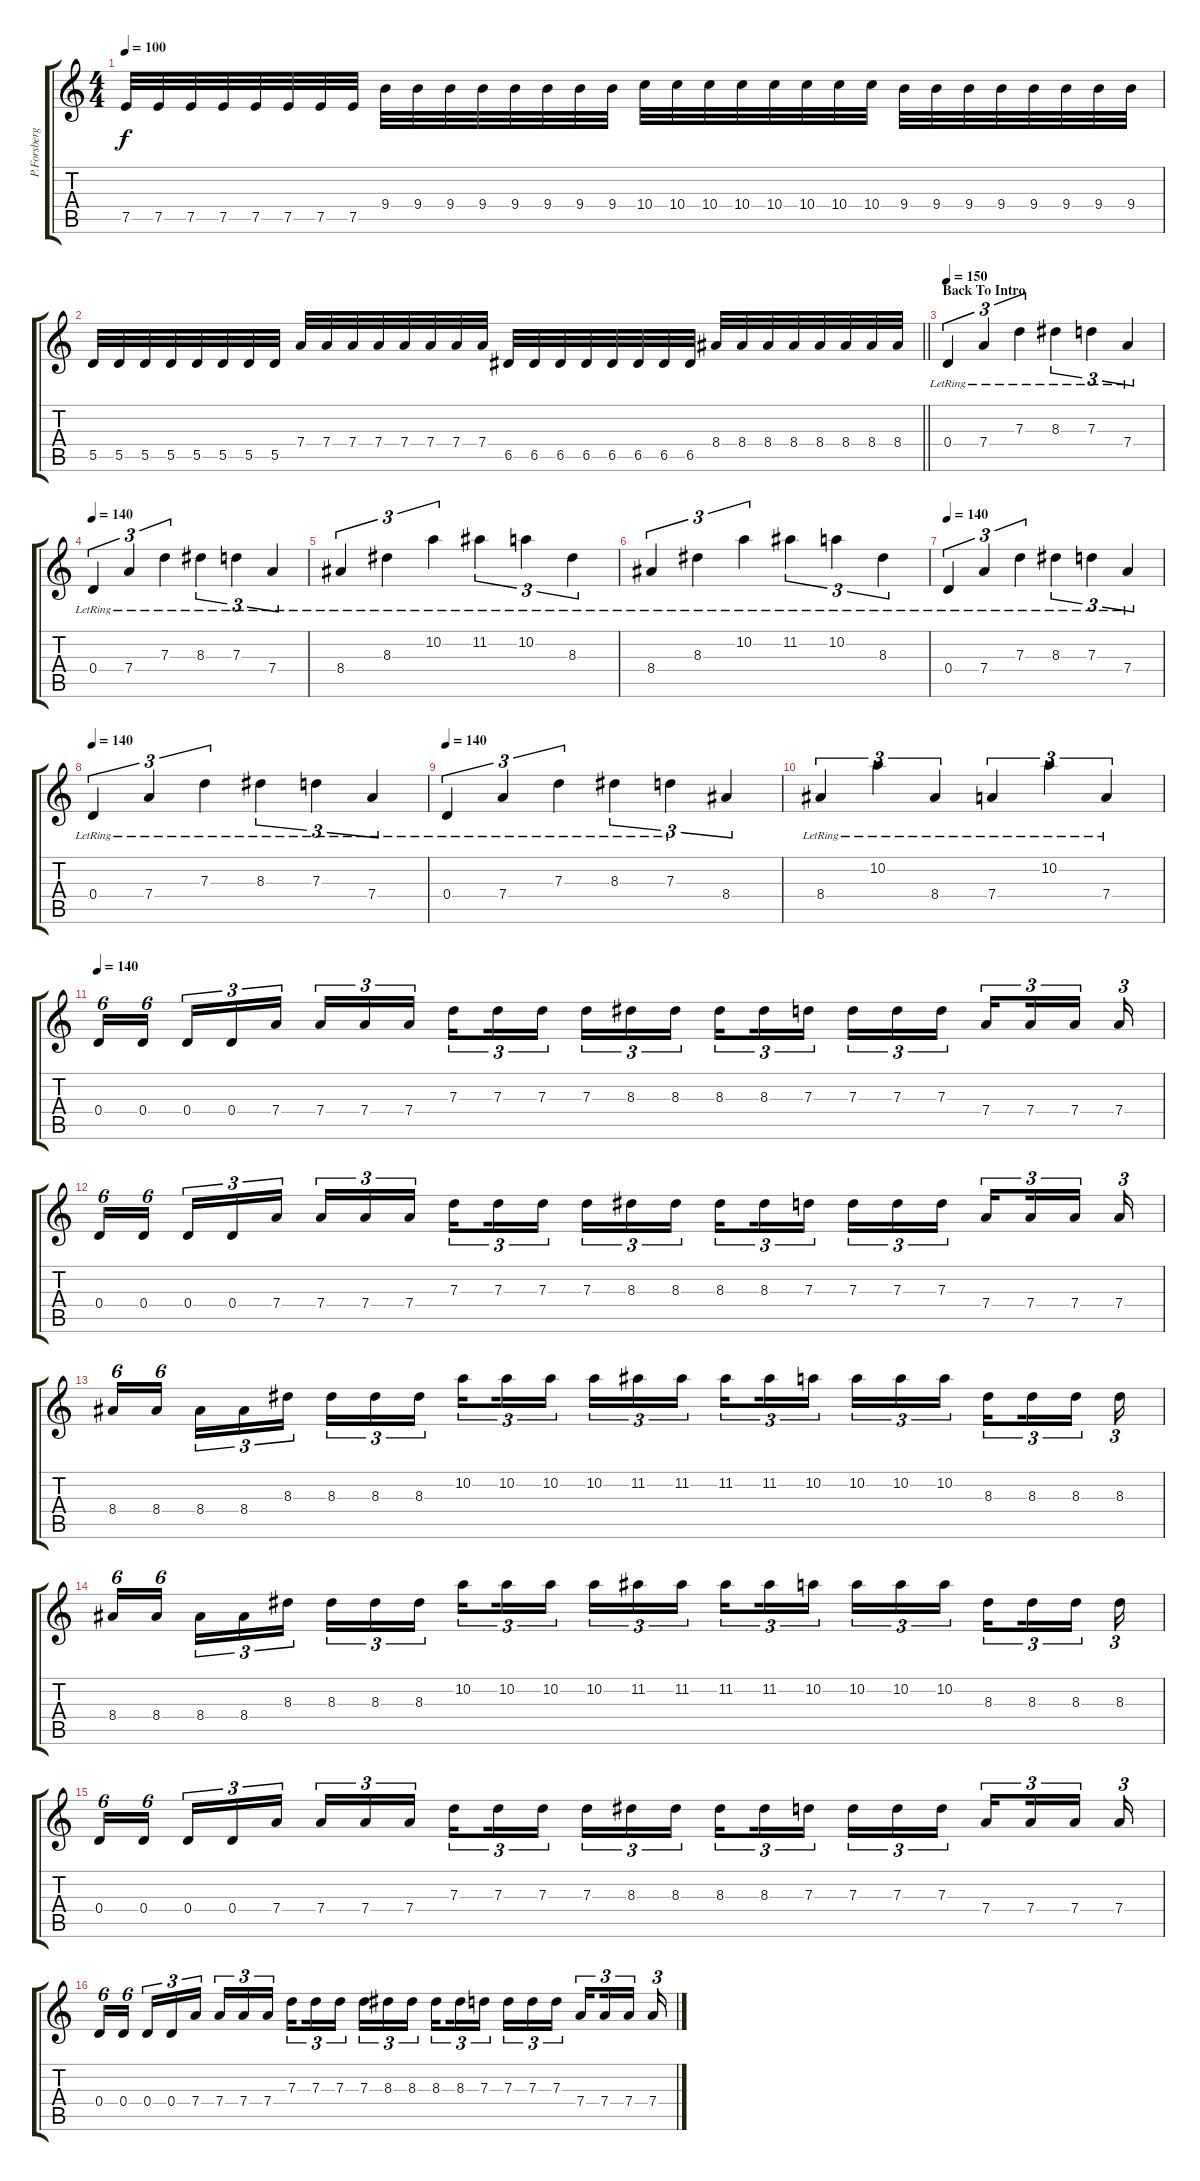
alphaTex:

\track ("P.Forsberg(Lead)" "P.Forsberg") {instrument distortionguitar}
\staff {score tabs}
\tuning (E4 B3 G3 D3 A2 E2) {hide}
\ts (4 4)
\tempo 100
\clef g2
\ks c
7.5.32{dy f} 7.5.32 7.5.32 7.5.32 7.5.32 7.5.32 7.5.32 7.5.32 9.4.32 9.4.32 9.4.32 9.4.32 9.4.32 9.4.32 9.4.32 9.4.32 10.4.32 10.4.32 10.4.32 10.4.32 10.4.32 10.4.32 10.4.32 10.4.32 9.4.32 9.4.32 9.4.32 9.4.32 9.4.32 9.4.32 9.4.32 9.4.32 |
\barLineRight lightlight
5.5.32 5.5.32 5.5.32 5.5.32 5.5.32 5.5.32 5.5.32 5.5.32 7.4.32 7.4.32 7.4.32 7.4.32 7.4.32 7.4.32 7.4.32 7.4.32 6.5.32 6.5.32 6.5.32 6.5.32 6.5.32 6.5.32 6.5.32 6.5.32 8.4.32 8.4.32 8.4.32 8.4.32 8.4.32 8.4.32 8.4.32 8.4.32 |
\section ("" "Back To Intro")
\tempo 140
\tempo 150
0.4{lr}.4{tu (3 2)} 7.4{lr}.4{tu (3 2)} 7.3{lr}.4{tu (3 2)} 8.3{lr}.4{tu (3 2)} 7.3{lr}.4{tu (3 2)} 7.4{lr}.4{tu (3 2)} |
\tempo 140
0.4{lr}.4{tu (3 2)} 7.4{lr}.4{tu (3 2)} 7.3{lr}.4{tu (3 2)} 8.3{lr}.4{tu (3 2)} 7.3{lr}.4{tu (3 2)} 7.4{lr}.4{tu (3 2)} |
8.4{lr}.4{tu (3 2)} 8.3{lr}.4{tu (3 2)} 10.2{lr}.4{tu (3 2)} 11.2{lr}.4{tu (3 2)} 10.2{lr}.4{tu (3 2)} 8.3{lr}.4{tu (3 2)} |
8.4{lr}.4{tu (3 2)} 8.3{lr}.4{tu (3 2)} 10.2{lr}.4{tu (3 2)} 11.2{lr}.4{tu (3 2)} 10.2{lr}.4{tu (3 2)} 8.3{lr}.4{tu (3 2)} |
\tempo 140
0.4{lr}.4{tu (3 2)} 7.4{lr}.4{tu (3 2)} 7.3{lr}.4{tu (3 2)} 8.3{lr}.4{tu (3 2)} 7.3{lr}.4{tu (3 2)} 7.4{lr}.4{tu (3 2)} |
\tempo 140
0.4{lr}.4{tu (3 2)} 7.4{lr}.4{tu (3 2)} 7.3{lr}.4{tu (3 2)} 8.3{lr}.4{tu (3 2)} 7.3{lr}.4{tu (3 2)} 7.4{lr}.4{tu (3 2)} |
\tempo 140
0.4{lr}.4{tu (3 2)} 7.4{lr}.4{tu (3 2)} 7.3{lr}.4{tu (3 2)} 8.3{lr}.4{tu (3 2)} 7.3{lr}.4{tu (3 2)} 8.4.4{tu (3 2)} |
8.4{lr}.4{tu (3 2)} 10.2{lr}.4{tu (3 2)} 8.4{lr}.4{tu (3 2)} 7.4{lr}.4{tu (3 2)} 10.2{lr}.4{tu (3 2)} 7.4{lr}.4{tu (3 2)} |
\tempo 140
0.4.16{tu (6 4)} 0.4.16{tu (6 4)} 0.4.16{tu (3 2)} 0.4.16{tu (3 2)} 7.4.16{tu (3 2)} 7.4.16{tu (3 2)} 7.4.16{tu (3 2)} 7.4.16{tu (3 2)} 7.3.16{tu (3 2) beam splitsecondary} 7.3.16{tu (3 2)} 7.3.16{tu (3 2)} 7.3.16{tu (3 2)} 8.3.16{tu (3 2)} 8.3.16{tu (3 2)} 8.3.16{tu (3 2) beam splitsecondary} 8.3.16{tu (3 2)} 7.3.16{tu (3 2)} 7.3.16{tu (3 2)} 7.3.16{tu (3 2)} 7.3.16{tu (3 2)} 7.4.16{tu (3 2) beam splitsecondary} 7.4.16{tu (3 2)} 7.4.16{tu (3 2)} 7.4.16{tu (3 2)} |
0.4.16{tu (6 4)} 0.4.16{tu (6 4)} 0.4.16{tu (3 2)} 0.4.16{tu (3 2)} 7.4.16{tu (3 2)} 7.4.16{tu (3 2)} 7.4.16{tu (3 2)} 7.4.16{tu (3 2)} 7.3.16{tu (3 2) beam splitsecondary} 7.3.16{tu (3 2)} 7.3.16{tu (3 2)} 7.3.16{tu (3 2)} 8.3.16{tu (3 2)} 8.3.16{tu (3 2)} 8.3.16{tu (3 2) beam splitsecondary} 8.3.16{tu (3 2)} 7.3.16{tu (3 2)} 7.3.16{tu (3 2)} 7.3.16{tu (3 2)} 7.3.16{tu (3 2)} 7.4.16{tu (3 2) beam splitsecondary} 7.4.16{tu (3 2)} 7.4.16{tu (3 2)} 7.4.16{tu (3 2)} |
8.4.16{tu (6 4)} 8.4.16{tu (6 4)} 8.4.16{tu (3 2)} 8.4.16{tu (3 2)} 8.3.16{tu (3 2)} 8.3.16{tu (3 2)} 8.3.16{tu (3 2)} 8.3.16{tu (3 2)} 10.2.16{tu (3 2) beam splitsecondary} 10.2.16{tu (3 2)} 10.2.16{tu (3 2)} 10.2.16{tu (3 2)} 11.2.16{tu (3 2)} 11.2.16{tu (3 2)} 11.2.16{tu (3 2) beam splitsecondary} 11.2.16{tu (3 2)} 10.2.16{tu (3 2)} 10.2.16{tu (3 2)} 10.2.16{tu (3 2)} 10.2.16{tu (3 2)} 8.3.16{tu (3 2) beam splitsecondary} 8.3.16{tu (3 2)} 8.3.16{tu (3 2)} 8.3.16{tu (3 2)} |
8.4.16{tu (6 4)} 8.4.16{tu (6 4)} 8.4.16{tu (3 2)} 8.4.16{tu (3 2)} 8.3.16{tu (3 2)} 8.3.16{tu (3 2)} 8.3.16{tu (3 2)} 8.3.16{tu (3 2)} 10.2.16{tu (3 2) beam splitsecondary} 10.2.16{tu (3 2)} 10.2.16{tu (3 2)} 10.2.16{tu (3 2)} 11.2.16{tu (3 2)} 11.2.16{tu (3 2)} 11.2.16{tu (3 2) beam splitsecondary} 11.2.16{tu (3 2)} 10.2.16{tu (3 2)} 10.2.16{tu (3 2)} 10.2.16{tu (3 2)} 10.2.16{tu (3 2)} 8.3.16{tu (3 2) beam splitsecondary} 8.3.16{tu (3 2)} 8.3.16{tu (3 2)} 8.3.16{tu (3 2)} |
0.4.16{tu (6 4)} 0.4.16{tu (6 4)} 0.4.16{tu (3 2)} 0.4.16{tu (3 2)} 7.4.16{tu (3 2)} 7.4.16{tu (3 2)} 7.4.16{tu (3 2)} 7.4.16{tu (3 2)} 7.3.16{tu (3 2) beam splitsecondary} 7.3.16{tu (3 2)} 7.3.16{tu (3 2)} 7.3.16{tu (3 2)} 8.3.16{tu (3 2)} 8.3.16{tu (3 2)} 8.3.16{tu (3 2) beam splitsecondary} 8.3.16{tu (3 2)} 7.3.16{tu (3 2)} 7.3.16{tu (3 2)} 7.3.16{tu (3 2)} 7.3.16{tu (3 2)} 7.4.16{tu (3 2) beam splitsecondary} 7.4.16{tu (3 2)} 7.4.16{tu (3 2)} 7.4.16{tu (3 2)} |
0.4.16{tu (6 4)} 0.4.16{tu (6 4)} 0.4.16{tu (3 2)} 0.4.16{tu (3 2)} 7.4.16{tu (3 2)} 7.4.16{tu (3 2)} 7.4.16{tu (3 2)} 7.4.16{tu (3 2)} 7.3.16{tu (3 2) beam splitsecondary} 7.3.16{tu (3 2)} 7.3.16{tu (3 2)} 7.3.16{tu (3 2)} 8.3.16{tu (3 2)} 8.3.16{tu (3 2)} 8.3.16{tu (3 2) beam splitsecondary} 8.3.16{tu (3 2)} 7.3.16{tu (3 2)} 7.3.16{tu (3 2)} 7.3.16{tu (3 2)} 7.3.16{tu (3 2)} 7.4.16{tu (3 2) beam splitsecondary} 7.4.16{tu (3 2)} 7.4.16{tu (3 2)} 7.4.16{tu (3 2)}
